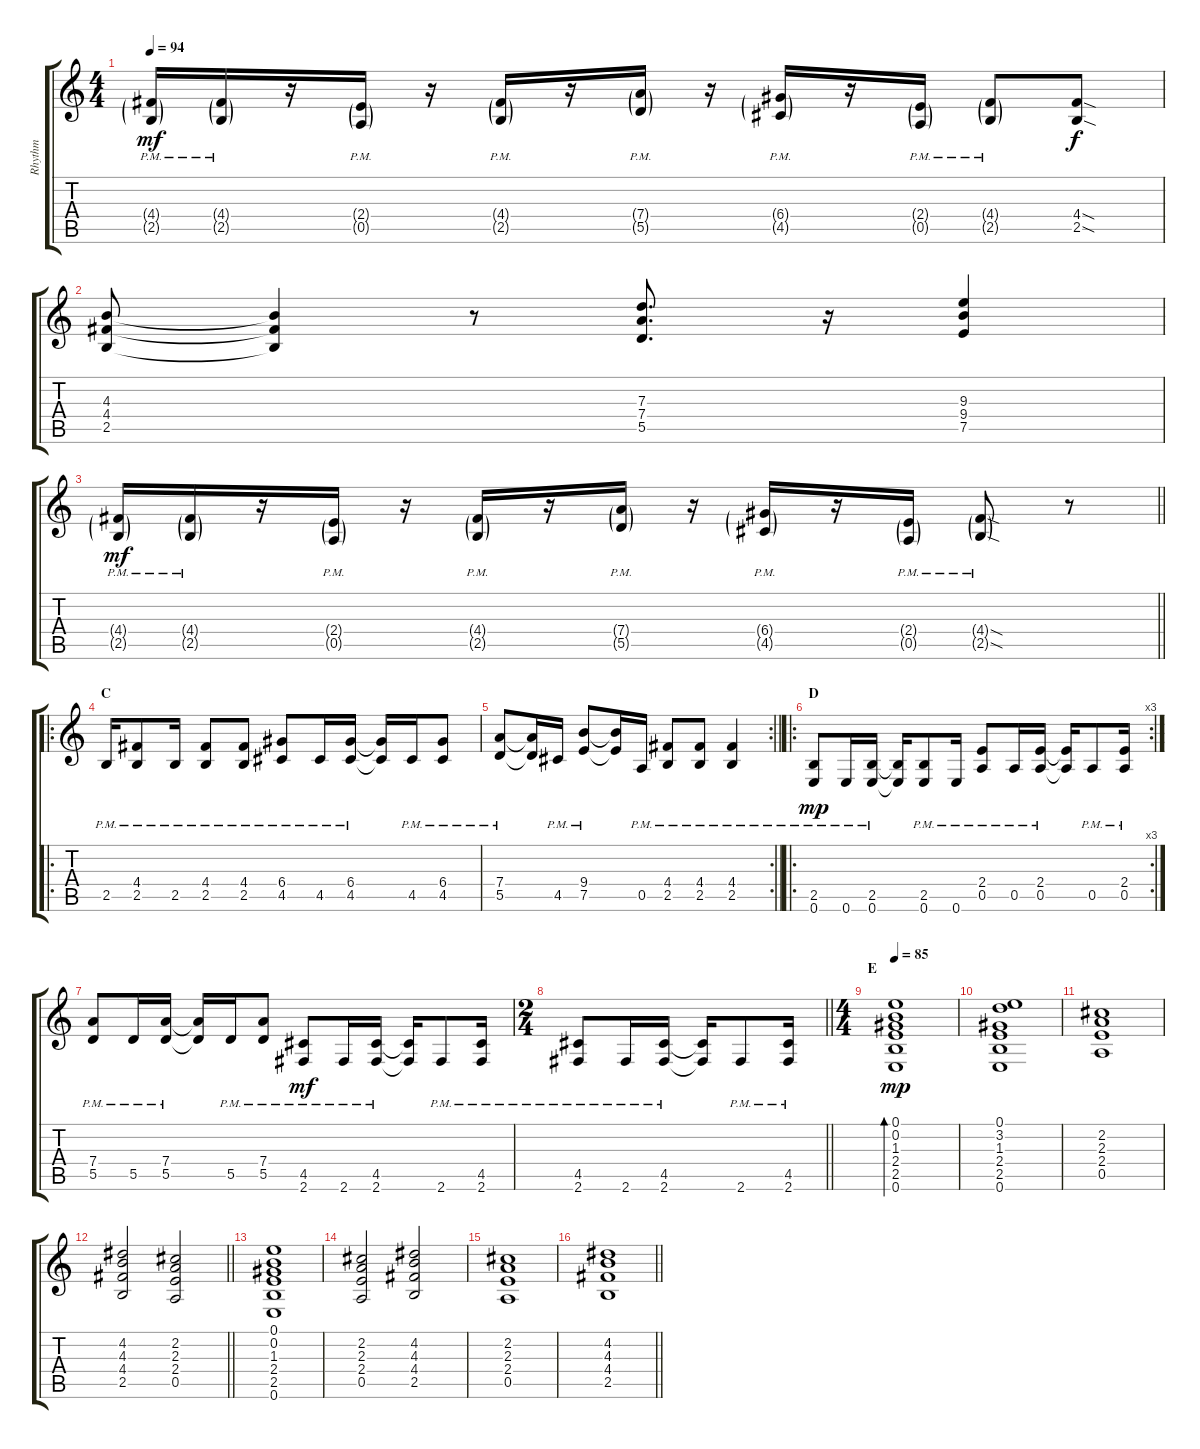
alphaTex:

\track ("Rhythm" "Rhythm") {instrument distortionguitar}
\staff {score tabs}
\tuning (E4 B3 G3 D3 A2 E2) {hide}
\ts (4 4)
\tempo 94
\clef g2
\ks c
(4.4{g pm} 2.5{g pm}).16{dy mf} (4.4{g pm} 2.5{g pm}).16 r.16 (2.4{g pm} 0.5{g pm}).16 r.16 (4.4{g pm} 2.5{g pm}).16 r.16 (7.4{g pm} 5.5{g pm}).16 r.16 (6.4{g pm} 4.5{g pm}).16 r.16 (2.4{g pm} 0.5{g pm}).16 (4.4{g pm} 2.5{g pm}).8 (4.4{sod} 2.5{sod}).8{dy f} |
(4.3 4.4 2.5).8 (4.3{t} 4.4{t} 2.5{t}).4 r.8 (7.3 7.4 5.5).8{d} r.16 (9.3 9.4 7.5).4 |
\barLineRight lightlight
(4.4{g pm} 2.5{g pm}).16{dy mf} (4.4{g pm} 2.5{g pm}).16 r.16 (2.4{g pm} 0.5{g pm}).16 r.16 (4.4{g pm} 2.5{g pm}).16 r.16 (7.4{g pm} 5.5{g pm}).16 r.16 (6.4{g pm} 4.5{g pm}).16 r.16 (2.4{g pm} 0.5{g pm}).16 (4.4{sod g pm} 2.5{sod g pm}).8 r.8 |
\ro
\section ("" "C")
2.5{pm}.16 (4.4{pm} 2.5{pm}).8 2.5{pm}.16 (4.4{pm} 2.5{pm}).8 (4.4{pm} 2.5{pm}).8 (6.4{pm} 4.5{pm}).8 4.5{pm}.16 (6.4{pm} 4.5{pm}).16 (6.4{t} 4.5{t}).16 4.5{pm}.16 (6.4{pm} 4.5{pm}).8 |
\rc 2
\barLineRight lightlight
(7.4{pm} 5.5{pm}).8 (7.4{t} 5.5{t}).16 4.5{pm}.16 (9.4{pm} 7.5{pm}).8 (9.4{t} 7.5{t}).16 0.5{pm}.16 (4.4{pm} 2.5{pm}).8 (4.4{pm} 2.5{pm}).8 (4.4{pm} 2.5{pm}).4 |
\ro
\rc 3
\section ("" "D")
(2.5{pm} 0.6{pm}).8{dy mp} 0.6{pm}.16 (2.5{pm} 0.6{pm}).16 (2.5{t} 0.6{t}).16 (2.5{pm} 0.6{pm}).8 0.6{pm}.16 (2.4{pm} 0.5{pm}).8 0.5{pm}.16 (2.4{pm} 0.5{pm}).16 (2.4{t} 0.5{t}).16 0.5{pm}.8 (2.4{pm} 0.5{pm}).16 |
(7.4{pm} 5.5{pm}).8 5.5{pm}.16 (7.4{pm} 5.5{pm}).16 (7.4{t} 5.5{t}).16 5.5{pm}.16 (7.4{pm} 5.5{pm}).8 (4.5{pm} 2.6{pm}).8{dy mf} 2.6{pm}.16 (4.5{pm} 2.6{pm}).16 (4.5{t} 2.6{t}).16 2.6{pm}.8 (4.5 2.6{pm}).16 |
\ts (2 4)
\barLineRight lightlight
(4.5{pm} 2.6{pm}).8 2.6{pm}.16 (4.5{pm} 2.6{pm}).16 (4.5{t} 2.6{t}).16 2.6{pm}.8 (4.5 2.6{pm}).16 |
\ts (4 4)
\section ("" "E")
\tempo 85
(0.1 0.2 1.3 2.4 2.5 0.6).1{bd 120 dy mp instrument electricguitarclean} |
(0.1 3.2 1.3 2.4 2.5 0.6).1 |
(2.2 2.3 2.4 0.5).1 |
\barLineRight lightlight
(4.2 4.3 4.4 2.5).2 (2.2 2.3 2.4 0.5).2 |
\section ("" "")
(0.1 0.2 1.3 2.4 2.5 0.6).1 |
(2.2 2.3 2.4 0.5).2 (4.2 4.3 4.4 2.5).2 |
(2.2 2.3 2.4 0.5).1 |
\barLineRight lightlight
(4.2 4.3 4.4 2.5).1
